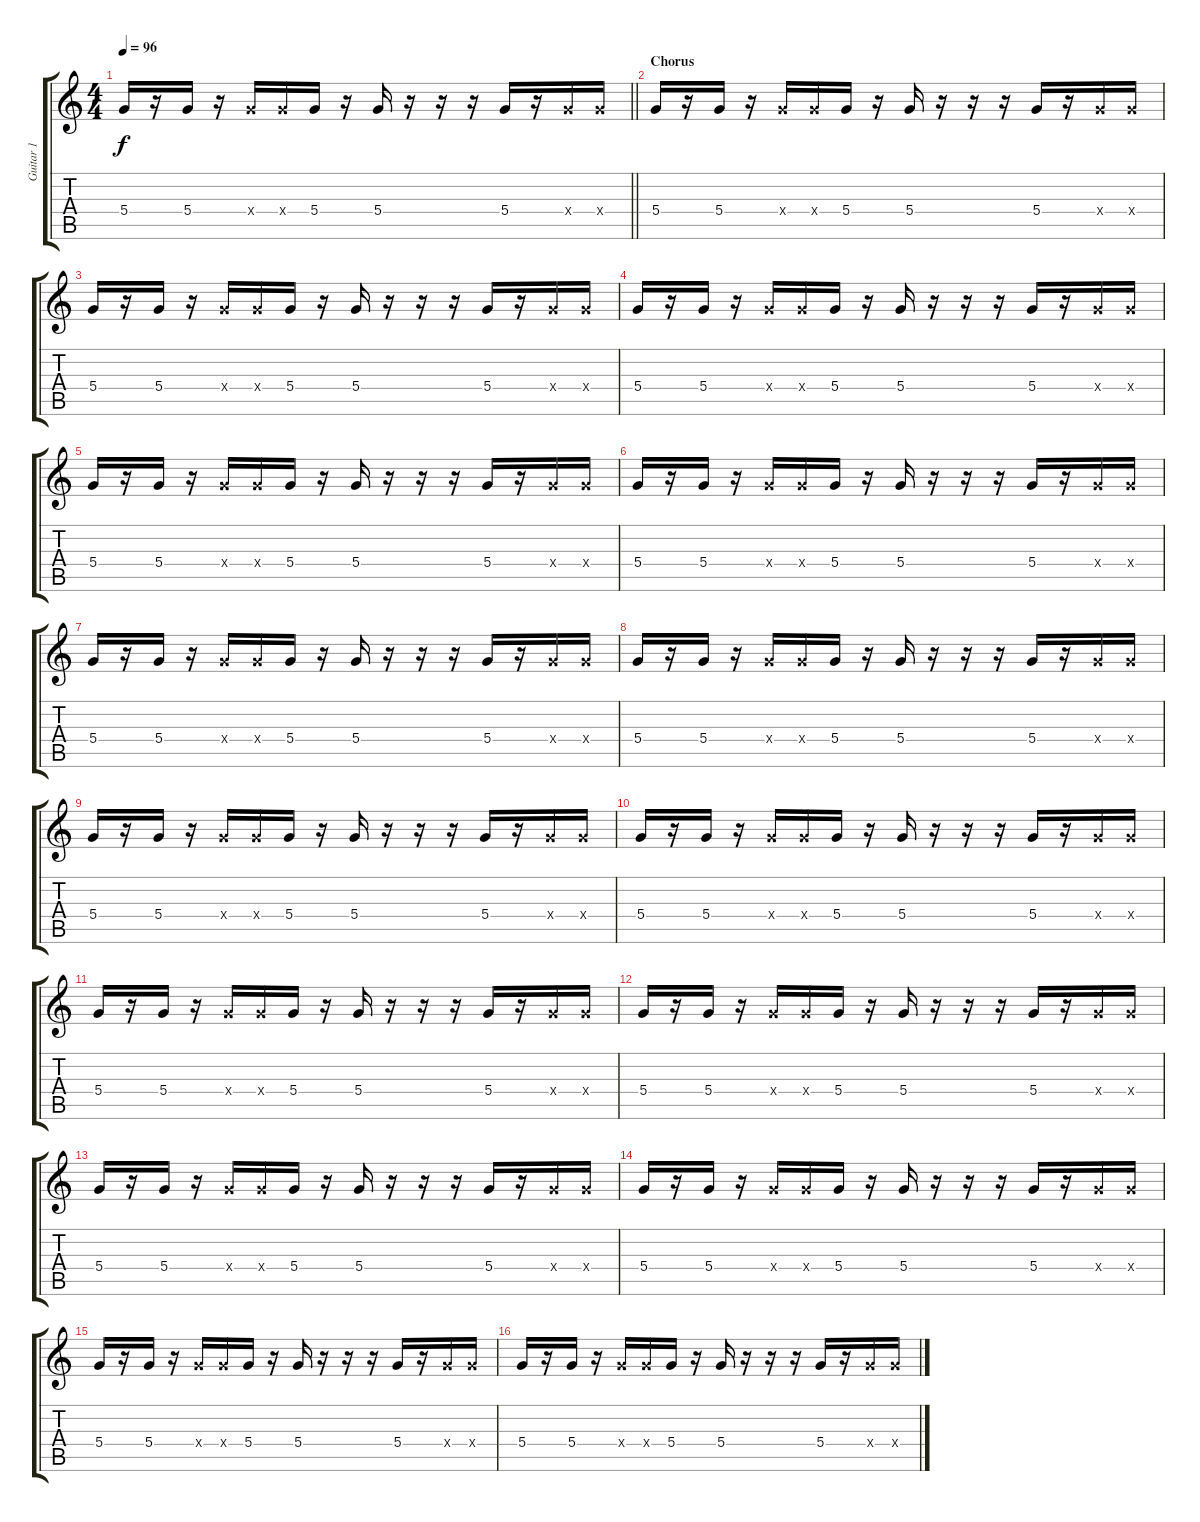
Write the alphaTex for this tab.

\track ("Guitar 1" "Guitar 1") {instrument electricguitarjazz}
\staff {score tabs}
\tuning (E4 B3 G3 D3 A2 E2) {hide}
\ts (4 4)
\tempo 96
\clef g2
\barLineRight lightlight
\ks c
5.4.16{dy f} r.16 5.4.16 r.16 5.4{x}.16 5.4{x}.16 5.4.16 r.16 5.4.16 r.16 r.16 r.16 5.4.16 r.16 5.4{x}.16 5.4{x}.16 |
\section ("" "Chorus")
5.4.16 r.16 5.4.16 r.16 5.4{x}.16 5.4{x}.16 5.4.16 r.16 5.4.16 r.16 r.16 r.16 5.4.16 r.16 5.4{x}.16 5.4{x}.16 |
5.4.16 r.16 5.4.16 r.16 5.4{x}.16 5.4{x}.16 5.4.16 r.16 5.4.16 r.16 r.16 r.16 5.4.16 r.16 5.4{x}.16 5.4{x}.16 |
5.4.16 r.16 5.4.16 r.16 5.4{x}.16 5.4{x}.16 5.4.16 r.16 5.4.16 r.16 r.16 r.16 5.4.16 r.16 5.4{x}.16 5.4{x}.16 |
5.4.16 r.16 5.4.16 r.16 5.4{x}.16 5.4{x}.16 5.4.16 r.16 5.4.16 r.16 r.16 r.16 5.4.16 r.16 5.4{x}.16 5.4{x}.16 |
5.4.16 r.16 5.4.16 r.16 5.4{x}.16 5.4{x}.16 5.4.16 r.16 5.4.16 r.16 r.16 r.16 5.4.16 r.16 5.4{x}.16 5.4{x}.16 |
5.4.16 r.16 5.4.16 r.16 5.4{x}.16 5.4{x}.16 5.4.16 r.16 5.4.16 r.16 r.16 r.16 5.4.16 r.16 5.4{x}.16 5.4{x}.16 |
5.4.16 r.16 5.4.16 r.16 5.4{x}.16 5.4{x}.16 5.4.16 r.16 5.4.16 r.16 r.16 r.16 5.4.16 r.16 5.4{x}.16 5.4{x}.16 |
5.4.16 r.16 5.4.16 r.16 5.4{x}.16 5.4{x}.16 5.4.16 r.16 5.4.16 r.16 r.16 r.16 5.4.16 r.16 5.4{x}.16 5.4{x}.16 |
5.4.16 r.16 5.4.16 r.16 5.4{x}.16 5.4{x}.16 5.4.16 r.16 5.4.16 r.16 r.16 r.16 5.4.16 r.16 5.4{x}.16 5.4{x}.16 |
5.4.16 r.16 5.4.16 r.16 5.4{x}.16 5.4{x}.16 5.4.16 r.16 5.4.16 r.16 r.16 r.16 5.4.16 r.16 5.4{x}.16 5.4{x}.16 |
5.4.16 r.16 5.4.16 r.16 5.4{x}.16 5.4{x}.16 5.4.16 r.16 5.4.16 r.16 r.16 r.16 5.4.16 r.16 5.4{x}.16 5.4{x}.16 |
5.4.16 r.16 5.4.16 r.16 5.4{x}.16 5.4{x}.16 5.4.16 r.16 5.4.16 r.16 r.16 r.16 5.4.16 r.16 5.4{x}.16 5.4{x}.16 |
5.4.16 r.16 5.4.16 r.16 5.4{x}.16 5.4{x}.16 5.4.16 r.16 5.4.16 r.16 r.16 r.16 5.4.16 r.16 5.4{x}.16 5.4{x}.16 |
5.4.16 r.16 5.4.16 r.16 5.4{x}.16 5.4{x}.16 5.4.16 r.16 5.4.16 r.16 r.16 r.16 5.4.16 r.16 5.4{x}.16 5.4{x}.16 |
5.4.16 r.16 5.4.16 r.16 5.4{x}.16 5.4{x}.16 5.4.16 r.16 5.4.16 r.16 r.16 r.16 5.4.16 r.16 5.4{x}.16 5.4{x}.16
